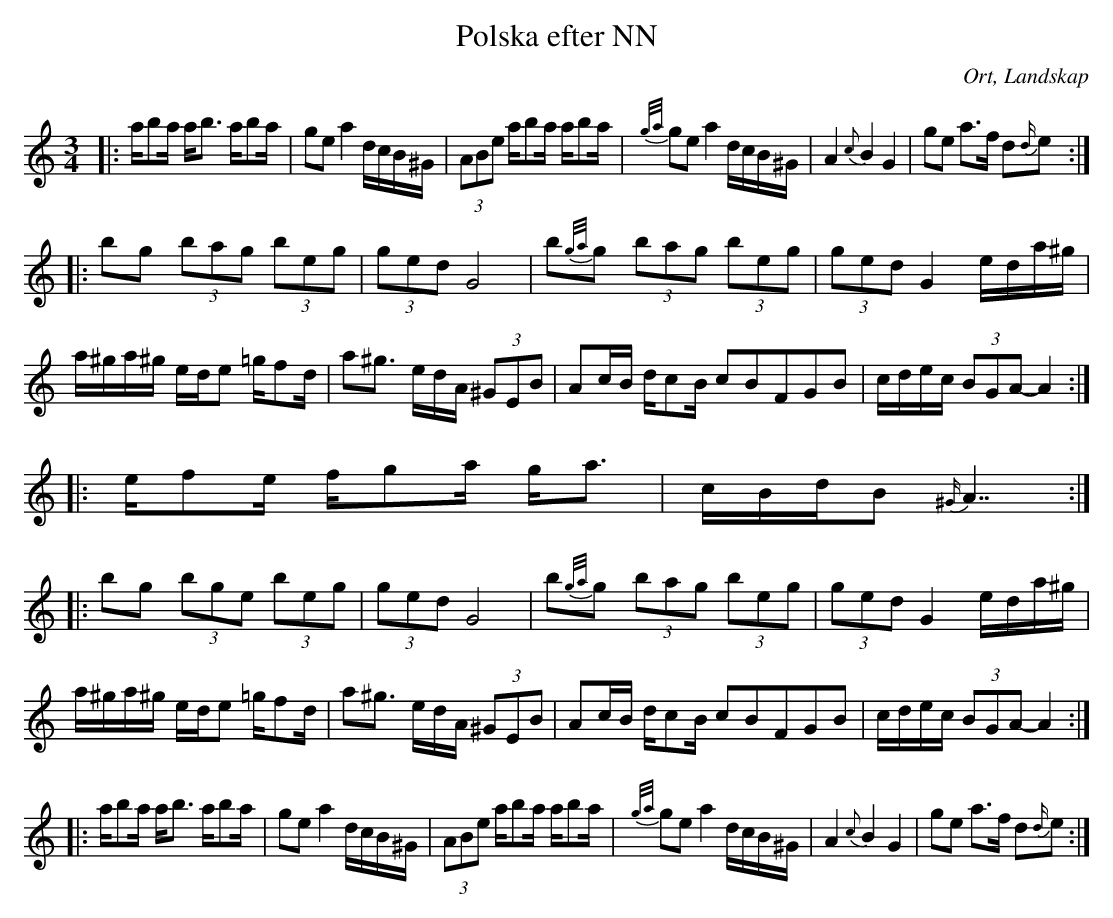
X:1
T:Polska efter NN
O:Ort, Landskap
M:3/4
L:1/8
K:C
|: a/ba/ a<b a/ba/|ge a2 d/c/B/^G/| (3ABe a/ba/ a/ba/ | {g/a/}ge a2 d/c/B/^G/| A2 {c}B2 G2 | ge a>f d{d/}e:|
|:bg (3bag (3beg| (3ged G4 |b{g/a/}g (3bag (3beg| (3ged G2 e/d/a/^g/| a/^g/a/^g/ e/d/e =g/fd/ |a^g3/2 /e/d/A/ (3^GEB| Ac/B/ d/cB/ c2/5B2/5F2/5G2/5B2/5|  c/d/e/c/ (3BGA-A2 :|
|:e/fe/ f/ga/ g/a3/2 |c/B/d/B {^G/}A7/2:|
|:bg (3bge (3beg| (3ged G4 |b{g/a/}g (3bag (3beg| (3ged G2 e/d/a/^g/| a/^g/a/^g/ e/d/e =g/fd/ |a^g3/2 /e/d/A/ (3^GEB| Ac/B/ d/cB/ c2/5B2/5F2/5G2/5B2/5|  c/d/e/c/ (3BGA-A2 :|
|: a/ba/ a<b a/ba/|ge a2 d/c/B/^G/| (3ABe a/ba/ a/ba/ | {g/a/}ge a2 d/c/B/^G/| A2 {c}B2 G2 | ge a>f d{d/}e:|
